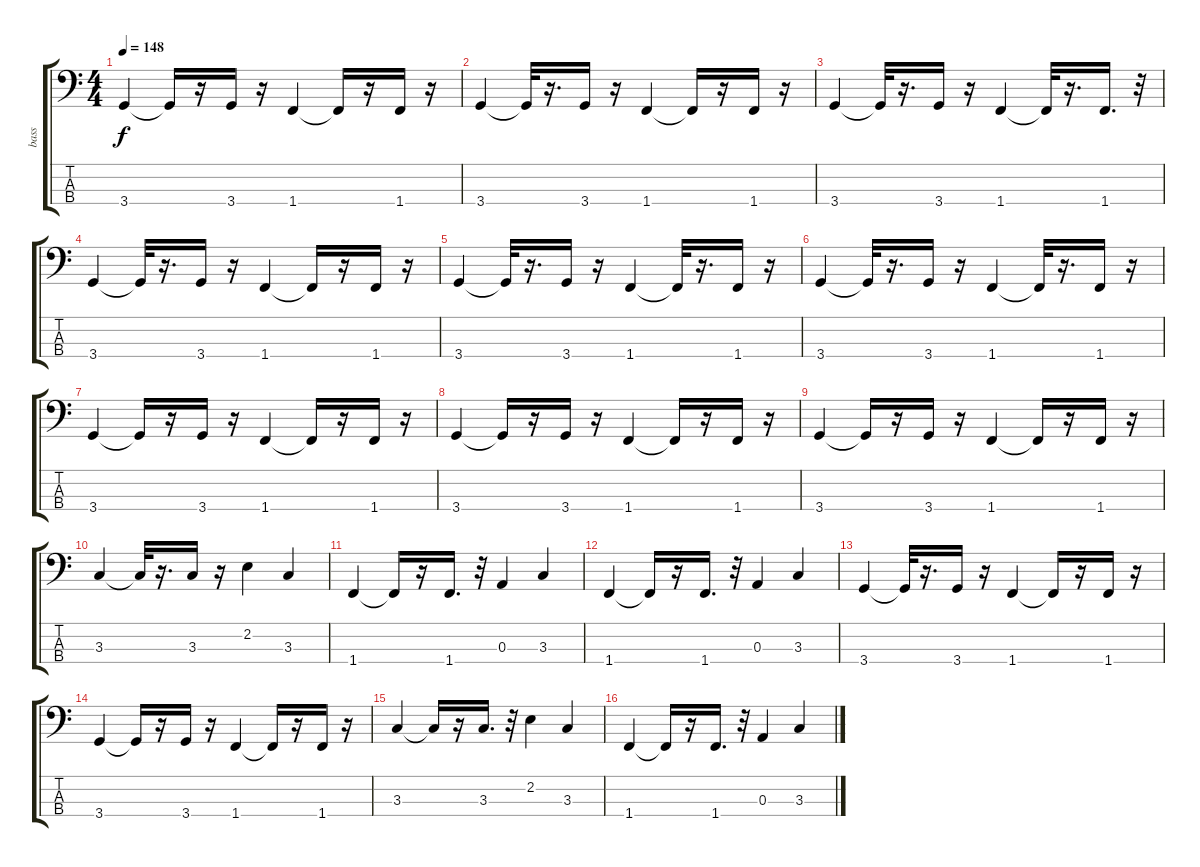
\track ("bass                " "bass      ") {instrument fretlessbass}
\staff {score tabs}
\tuning (G2 D2 A1 E1) {hide}
\ts (4 4)
\tempo 148
\clef f4
\ks c
3.4.4{dy f} 3.4{t}.16 r.16 3.4.16 r.16 1.4.4 1.4{t}.16 r.16 1.4.16 r.16 |
3.4.4 3.4{t}.32 r.16{d} 3.4.16 r.16 1.4.4 1.4{t}.16 r.16 1.4.16 r.16 |
3.4.4 3.4{t}.32 r.16{d} 3.4.16 r.16 1.4.4 1.4{t}.32 r.16{d} 1.4.16{d} r.32 |
3.4.4 3.4{t}.32 r.16{d} 3.4.16 r.16 1.4.4 1.4{t}.16 r.16 1.4.16 r.16 |
3.4.4 3.4{t}.32 r.16{d} 3.4.16 r.16 1.4.4 1.4{t}.32 r.16{d} 1.4.16 r.16 |
3.4.4 3.4{t}.32 r.16{d} 3.4.16 r.16 1.4.4 1.4{t}.32 r.16{d} 1.4.16 r.16 |
3.4.4 3.4{t}.16 r.16 3.4.16 r.16 1.4.4 1.4{t}.16 r.16 1.4.16 r.16 |
3.4.4 3.4{t}.16 r.16 3.4.16 r.16 1.4.4 1.4{t}.16 r.16 1.4.16 r.16 |
3.4.4 3.4{t}.16 r.16 3.4.16 r.16 1.4.4 1.4{t}.16 r.16 1.4.16 r.16 |
3.3.4 3.3{t}.32 r.16{d} 3.3.16 r.16 2.2.4 3.3.4 |
1.4.4 1.4{t}.16 r.16 1.4.16{d} r.32 0.3.4 3.3.4 |
1.4.4 1.4{t}.16 r.16 1.4.16{d} r.32 0.3.4 3.3.4 |
3.4.4 3.4{t}.32 r.16{d} 3.4.16 r.16 1.4.4 1.4{t}.16 r.16 1.4.16 r.16 |
3.4.4 3.4{t}.16 r.16 3.4.16 r.16 1.4.4 1.4{t}.16 r.16 1.4.16 r.16 |
3.3.4 3.3{t}.16 r.16 3.3.16{d} r.32 2.2.4 3.3.4 |
1.4.4 1.4{t}.16 r.16 1.4.16{d} r.32 0.3.4 3.3.4
